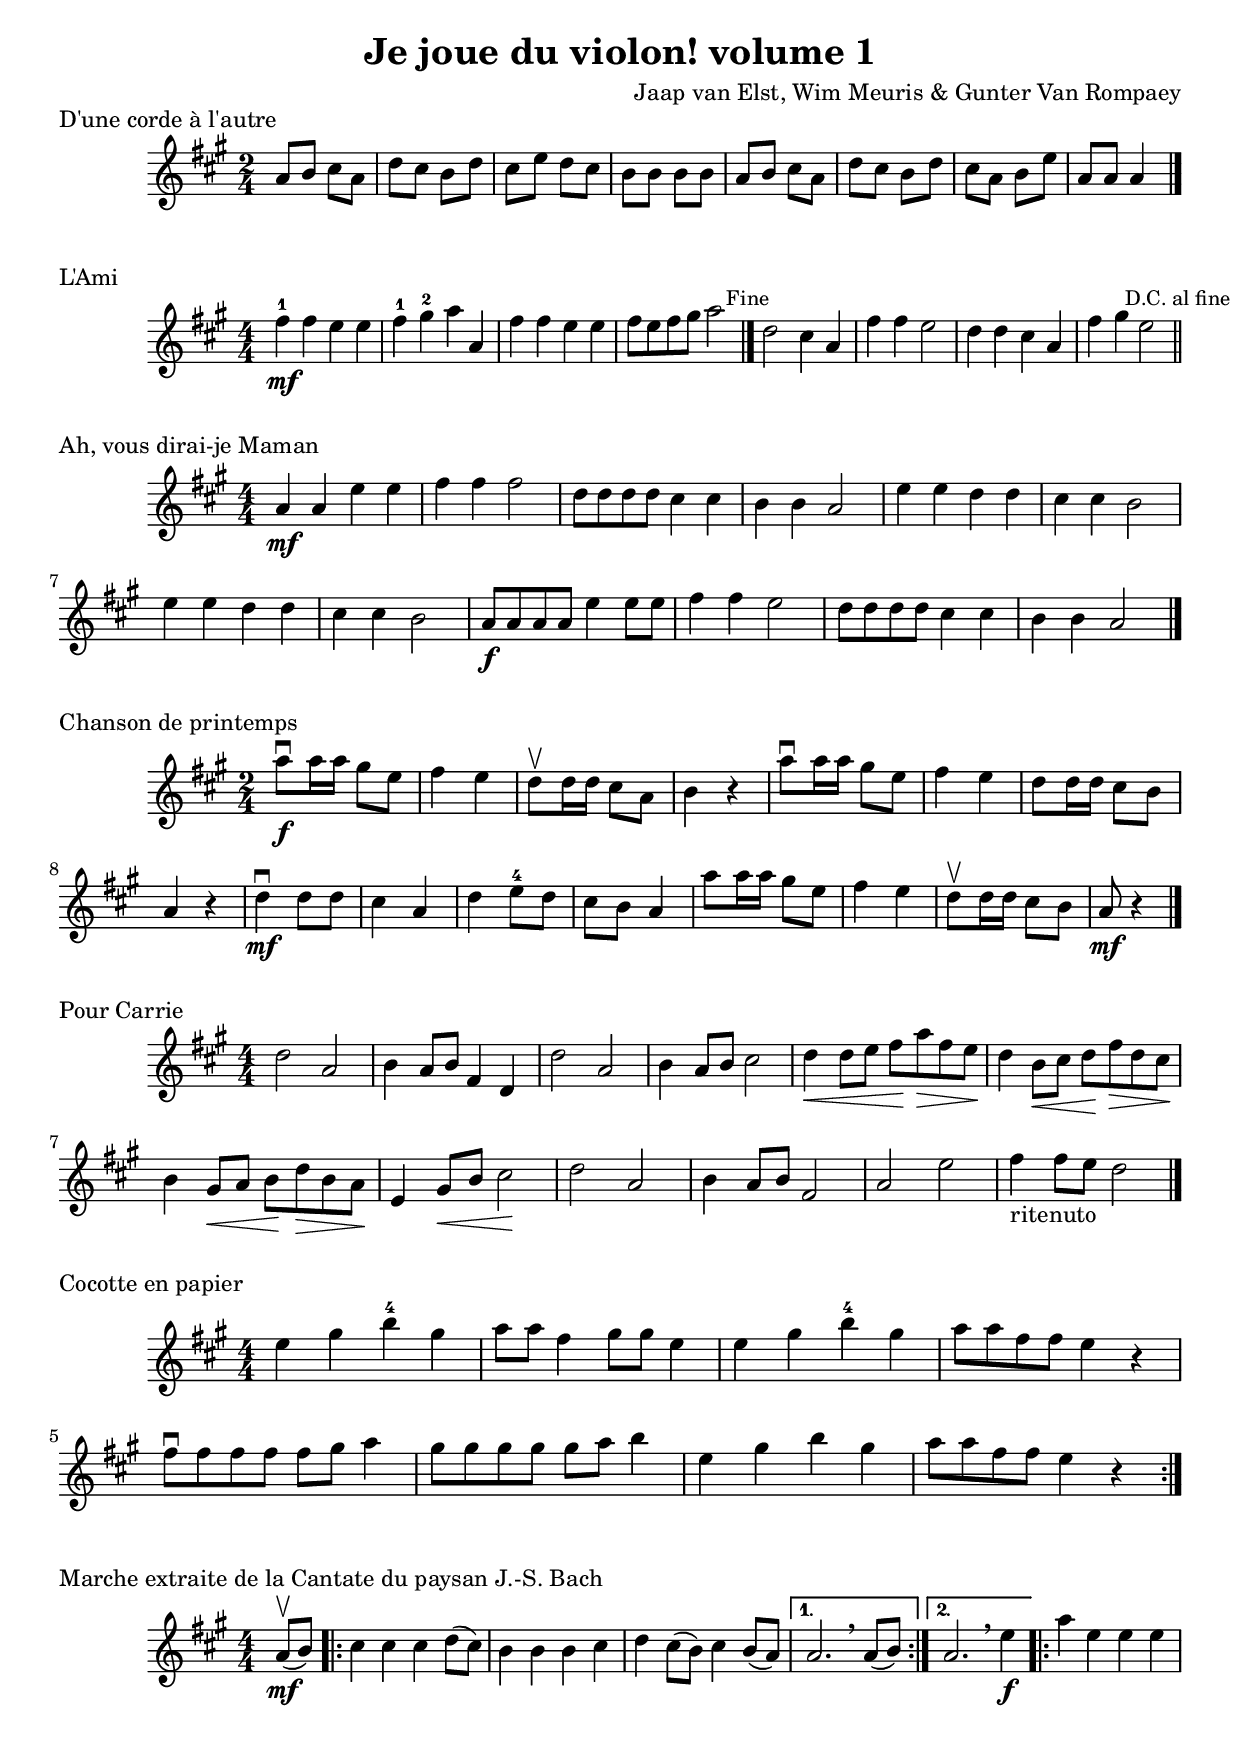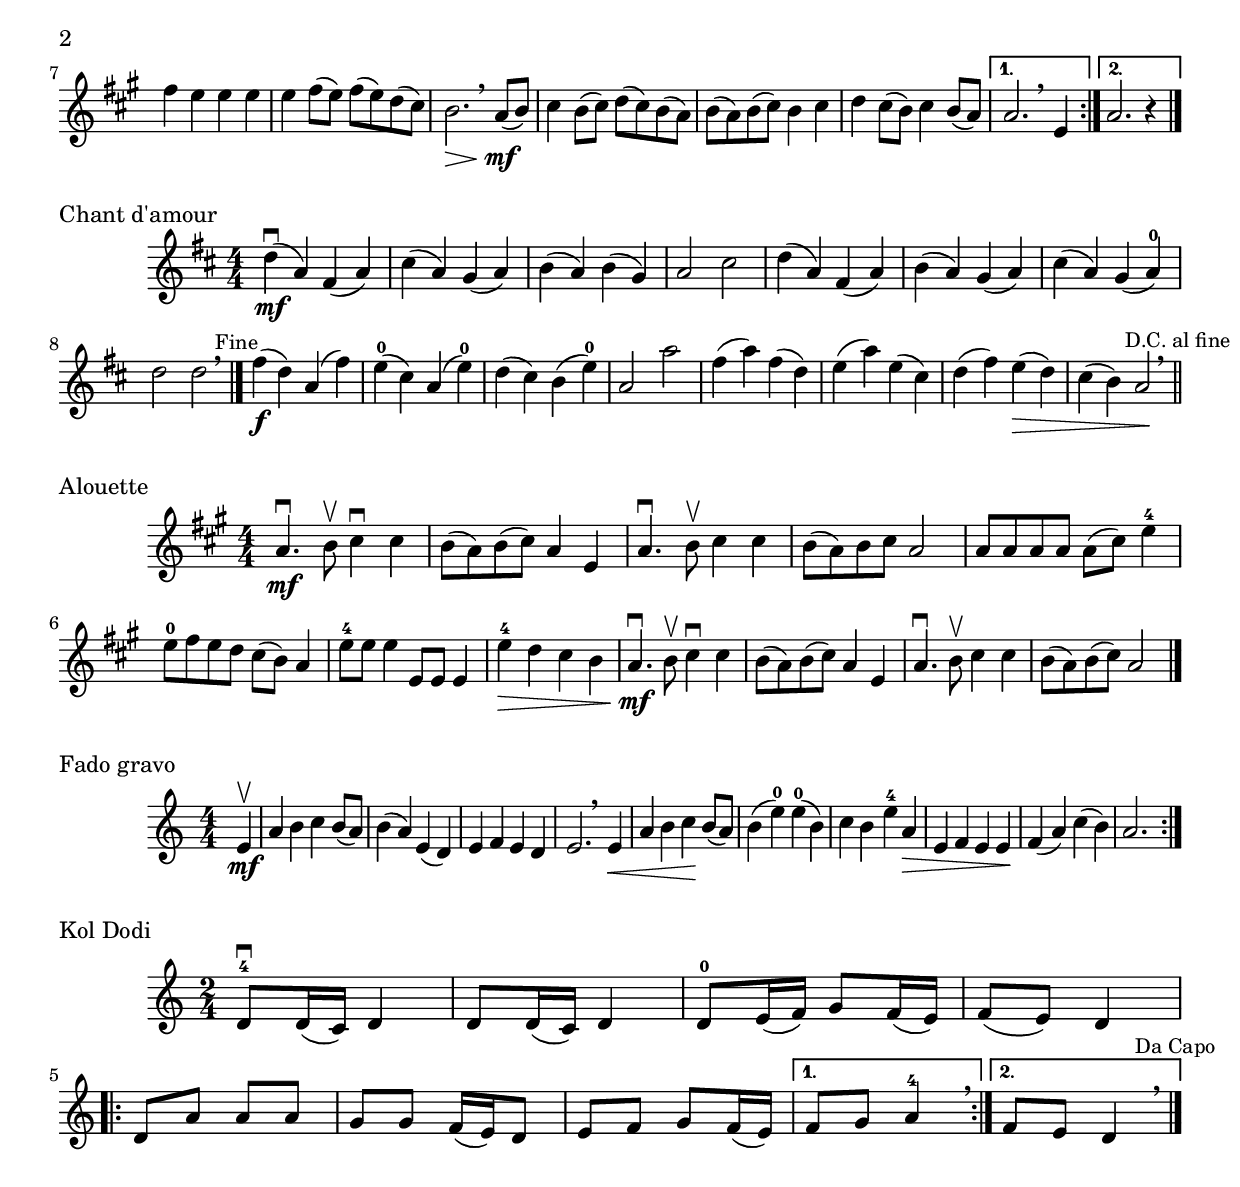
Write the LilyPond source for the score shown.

DSfine = {
  \once \override Score.RehearsalMark #'break-visibility = #'#(#t #t #f)
  \mark \markup { \small "D.S. al fine" }
}

DS = {
  \once \override Score.RehearsalMark #'break-visibility = #'#(#t #t #f)
  \mark \markup { \small "D.S." }
}

DCfine = {
  \once \override Score.RehearsalMark #'break-visibility = #'#(#t #t #f)
  \mark \markup { \small "D.C. al fine" }
}

DCcoda = {
  \once \override Score.RehearsalMark #'break-visibility = #'#(#t #t #f)
  \mark \markup { \small "D.C. al coda" }
}

DScoda = {
  \once \override Score.RehearsalMark #'break-visibility = #'#(#t #t #f)
  \mark \markup { \small "D.S. al coda" }
}

DaCapo = {
  \once \override Score.RehearsalMark #'break-visibility = #'#(#t #t #f)
  \mark \markup { \small "Da Capo" }
}

Fine = {
  \once \override Score.RehearsalMark #'break-visibility = #'#(#t #t #f)
  \mark \markup { \small "Fine" }
}

GotoCoda = {
  \once \override Score.RehearsalMark #'break-visibility = #'#(#t #t #f)
  \mark \markup { \small \musicglyph #"scripts.coda" }
}

\header {
  title = "Je joue du violon! volume 1"
  composer = "Jaap van Elst, Wim Meuris & Gunter Van Rompaey"
}

\language "français"

\score {
\header { piece = "D'une corde à l'autre" }
  \relative la' {
    \numericTimeSignature
    \time 2/4
    \key la \major
    la8 si8 dod8 la8
    re8 dod8 si8 re8
    dod8 mi8 re8 dod8
    si8 si8 si8 si8
    la8 si8 dod8 la8
    re8 dod8 si8 re8
    dod8 la8 si8 mi8
    la,8 la8 la4
    \bar "|."
  }
  \layout {}
  \midi {}
}

\score {
\header { piece = "L'Ami" }
  \relative la'' {
    \numericTimeSignature
    \time 4/4
    \key la \major
    fad4^1\mf fad4 mi4 mi4
    fad4^1 sold4^2 la4 la,4
    fad'4 fad4 mi4 mi4
    fad8 mi8 fad8 sold8 la2
    \Fine
    \bar "|."
    re,2 dod4 la fad' fad mi2 re4 re dod la fad' sold mi2
    \DCfine
    \bar "||"
  }
  \layout {}
  \midi {}
}

\score {
\header { piece = "Ah, vous dirai-je Maman" }
  \relative la' {
    \numericTimeSignature
    \time 4/4
    \key la \major
    la4\mf la mi' mi 
    fad fad fad2
    re8 re re re dod4 dod
    si si la2
    mi'4 mi re re
    dod dod si2
    mi4 mi re re
    dod dod si2
    la8\f la la la
    mi'4 mi8 mi8
    fad4 fad mi2
    re8 re re re
    dod4 dod
    si si la2
    \bar "|."
  }
  \layout {}
  \midi {}
}

\score {
\header { piece = "Chanson de printemps" }
  \relative la'' {
    \numericTimeSignature
    \time 2/4
    \key la \major
    la8\f\downbow la16 la16 sold8 mi
    fad4 mi
    re8\upbow re16 re dod8 la
    si4 r4
    la'8\downbow la16 la16 sold8 mi
    fad4 mi
    re8 re16 re dod8 si
    la4 r4
    re\downbow\mf re8 re
    dod4 la
    re mi8^4 re
    dod si la4
    la'8 la16 la16 sold8 mi
    fad4 mi
    re8\upbow re16 re dod8 si
    la\mf r4
    \bar "|."
  }
  \layout {}
  \midi {}
}

\score {
\header { piece = "Pour Carrie" }
  \relative la' {
    \numericTimeSignature
    \time 4/4
    \key la \major
    re2 la
    si4 la8 si fad4 re
    re'2 la
    si4 la8 si dod2
    re4\< re8 mi fad \! la \> fad mi \!
    re4 si8 \< dod re \! fad \> re dod \!
    si4 sold8 \< la si \! re \> si la \!
    mi4 sold8 \< si dod2 \!
    re2 la
    si4 la8 si fad2
    la2 mi'
    fad4-"ritenuto" fad8 mi re2 
    \bar "|."
  }
  \layout {}
  \midi {}
}


\score {
\header { piece = "Cocotte en papier" }
  \relative la' {
    \numericTimeSignature
    \time 4/4
    \key la \major
    mi'4 sold si^4 sold
    la8 la fad4 sold8 sold mi4
    mi sold si^4 sold
    la8 la fad fad mi4 r4
    fad8\downbow fad fad fad fad sold la4
    sold8 sold sold sold sold la si4
    mi,4 sold si sold
    la8 la fad fad mi4 r4
    \bar ":|."
  }
  \layout {}
  \midi {}
}

\score {
\header { piece = "Marche extraite de la Cantate du paysan J.-S. Bach" }
  \relative la' {
    \numericTimeSignature
    \time 4/4
    \key la \major
    \partial 4 la8(\mf\upbow si)
    \repeat volta 2 {     
    dod4 dod4 dod4 re8( dod8)
    si4 si si dod
    re dod8( si) dod4 si8( la)| }
    \alternative {
      {la2. \breathe la8( si)}
      {la2. \breathe mi'4\f}
    }
    \repeat volta 2 {
    la mi mi mi fad mi mi mi
    mi fad8( mi) fad( mi) re( dod)
    si2.\> \breathe la8\mf( si)
    dod4 si8( dod) re( dod) si( la) si( la) si( dod) si4 dod re dod8( si) dod4 si8( la)
    }
    \alternative {
      {la2. \breathe mi4}
      {la2. r4}
    }

    \bar "|."
  }
  \layout {}
  \midi {}
}

\score {
\header { piece = "Chant d'amour" }
  \relative la' {
    \numericTimeSignature
    \time 4/4
    \key re \major
    re4\mf(\downbow la) fad( la)
    dod( la) sol( la)
    si( la) si( sol)
    la2 dod2
    re4( la) fad( la)
    si( la) sol( la)
    dod( la) sol( la^0)
    re2 re2 \breathe
    \Fine
    \bar "|."
    fad4\f( re) la( fad')
    mi^0( dod) la( mi'^0)
    re( dod) si( mi^0)
    la,2 la'
    fad4( la) fad( re)
    mi( la) mi( dod)
    re( fad) mi\>( re)
    dod( si)
    la2 \! \breathe
    \DCfine
    \bar "||"
  }
  \layout {}
  \midi {}
}

\score {
\header { piece = "Alouette" }
  \relative la' {
    \numericTimeSignature
    \time 4/4
    \key la \major
    la4.\mf\downbow si8\upbow dod4\downbow dod
    si8( la) si( dod) la4 mi
    la4.\downbow si8\upbow dod4 dod4
    si8( la) si dod la2
    la8 la la la la( dod) mi4^4
    mi8^0 fad mi re dod( si) la4
    mi'8^4 mi mi4 mi,8 mi mi4
    mi'^4\> re dod si
    la4.\downbow\mf si8\upbow dod4\downbow dod
    si8( la) si( dod) la4 mi
    la4.\downbow si8\upbow dod4 dod
    si8( la) si( dod)
    la2
    \bar "|."
  }
  \layout {}
  \midi {}
}

\score {
\header { piece = "Fado gravo" }
  \relative la' {
    \numericTimeSignature
    \time 4/4
    \key do \major
    \partial 4 mi4\mf\upbow
    la4 si do si8( la)
    si4( la) mi( re)
    mi fa mi re
    mi2. \breathe mi4\<
    la si do\! si8( la)
    si4( mi^0) mi^0(si)
    do si mi^4 la,\>
    mi fa mi mi\!
    fa( la) do( si)
    la2. s4
    \bar ":|."
  }
  \layout {}
  \midi {}
}

\score {
\header { piece = "Kol Dodi" }
  \relative la {
    \numericTimeSignature
    \time 2/4
    \key do \major
    re8^4\downbow re16( do) re4
    re8 re16( do) re4
    re8^0 mi16( fa) sol8 fa16( mi)
    fa8( mi) re4
    \repeat volta 2
    { 
      re8 la' la la
      sol sol fa16( mi) re8
      mi8 fa sol fa16( mi)
    }
    \alternative
    {
      { fa8 sol la4^4 \breathe}
      { fa8 mi re4 \breathe}
    }
    \DaCapo
    \bar "|."
  }
  \layout {}
  \midi {}
}
